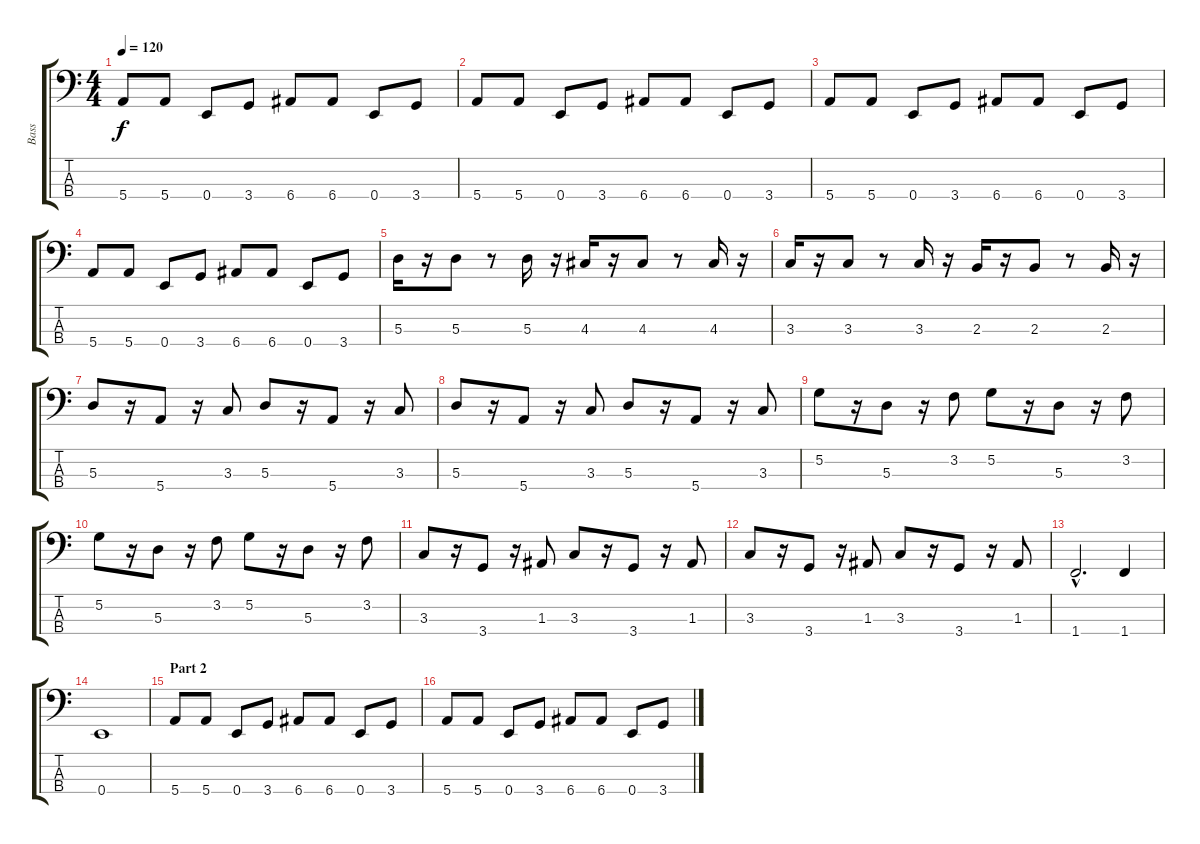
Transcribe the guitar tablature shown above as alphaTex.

\track ("Bass" "Bass") {instrument electricbasspick}
\staff {score tabs}
\tuning (G2 D2 A1 E1) {hide}
\ts (4 4)
\tempo 120
\clef f4
\ks c
5.4.8{dy f} 5.4.8 0.4.8 3.4.8 6.4.8 6.4.8 0.4.8 3.4.8 |
5.4.8 5.4.8 0.4.8 3.4.8 6.4.8 6.4.8 0.4.8 3.4.8 |
5.4.8 5.4.8 0.4.8 3.4.8 6.4.8 6.4.8 0.4.8 3.4.8 |
5.4.8 5.4.8 0.4.8 3.4.8 6.4.8 6.4.8 0.4.8 3.4.8 |
5.3.16 r.16 5.3.8 r.8 5.3.16 r.16 4.3.16 r.16 4.3.8 r.8 4.3.16 r.16 |
3.3.16 r.16 3.3.8 r.8 3.3.16 r.16 2.3.16 r.16 2.3.8 r.8 2.3.16 r.16 |
5.3.8 r.16 5.4.8 r.16 3.3.8 5.3.8 r.16 5.4.8 r.16 3.3.8 |
5.3.8 r.16 5.4.8 r.16 3.3.8 5.3.8 r.16 5.4.8 r.16 3.3.8 |
5.2.8 r.16 5.3.8 r.16 3.2.8 5.2.8 r.16 5.3.8 r.16 3.2.8 |
5.2.8 r.16 5.3.8 r.16 3.2.8 5.2.8 r.16 5.3.8 r.16 3.2.8 |
3.3.8 r.16 3.4.8 r.16 1.3.8 3.3.8 r.16 3.4.8 r.16 1.3.8 |
3.3.8 r.16 3.4.8 r.16 1.3.8 3.3.8 r.16 3.4.8 r.16 1.3.8 |
1.4{hac}.2{d} 1.4.4 |
0.4.1 |
\section ("" "Part 2")
5.4.8 5.4.8 0.4.8 3.4.8 6.4.8 6.4.8 0.4.8 3.4.8 |
5.4.8 5.4.8 0.4.8 3.4.8 6.4.8 6.4.8 0.4.8 3.4.8
